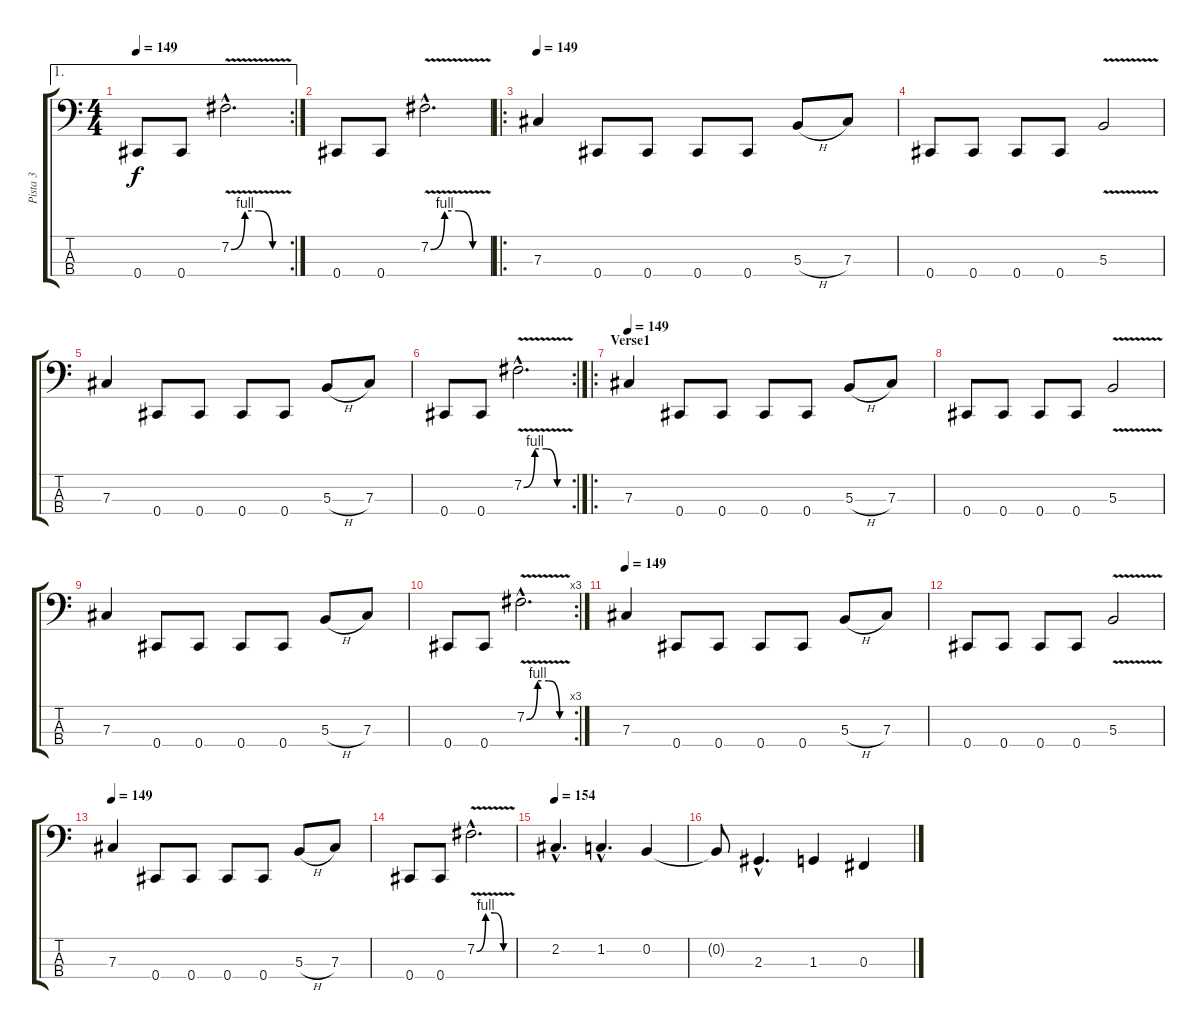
\track ("Pista 3" "Pista 3") {instrument electricbassfinger}
\staff {score tabs}
\tuning (E2 B1 Gb1 Db1) {hide}
\ae 1
\rc 2
\ts (4 4)
\tempo 149
\clef f4
\ks c
0.4.8{dy f} 0.4.8 7.2{be (custom 0 0 15 4 30 4 45 0 60 0) v hac}.2{d} |
0.4.8 0.4.8 7.2{be (custom 0 0 15 4 30 4 45 0 60 0) v hac}.2{d} |
\ro
\tempo 149
7.3.4 0.4.8 0.4.8 0.4.8 0.4.8 5.3{h}.8 7.3.8 |
0.4.8 0.4.8 0.4.8 0.4.8 5.3{v}.2 |
7.3.4 0.4.8 0.4.8 0.4.8 0.4.8 5.3{h}.8 7.3.8 |
\rc 2
0.4.8 0.4.8 7.2{be (custom 0 0 15 4 30 4 45 0 60 0) v hac}.2{d} |
\ro
\section ("" "Verse1")
\tempo 149
7.3.4 0.4.8 0.4.8 0.4.8 0.4.8 5.3{h}.8 7.3.8 |
0.4.8 0.4.8 0.4.8 0.4.8 5.3{v}.2 |
7.3.4 0.4.8 0.4.8 0.4.8 0.4.8 5.3{h}.8 7.3.8 |
\rc 3
0.4.8 0.4.8 7.2{be (custom 0 0 15 4 30 4 45 0 60 0) v hac}.2{d} |
\tempo 149
7.3.4 0.4.8 0.4.8 0.4.8 0.4.8 5.3{h}.8 7.3.8 |
0.4.8 0.4.8 0.4.8 0.4.8 5.3{v}.2 |
\tempo 149
7.3.4 0.4.8 0.4.8 0.4.8 0.4.8 5.3{h}.8 7.3.8 |
0.4.8 0.4.8 7.2{be (custom 0 0 15 4 30 4 45 0 60 0) v hac}.2{d} |
\tempo 154
2.2{hac}.4{d} 1.2{hac}.4{d} 0.2.4 |
0.2{t}.8 2.3{hac}.4{d} 1.3.4 0.3.4
